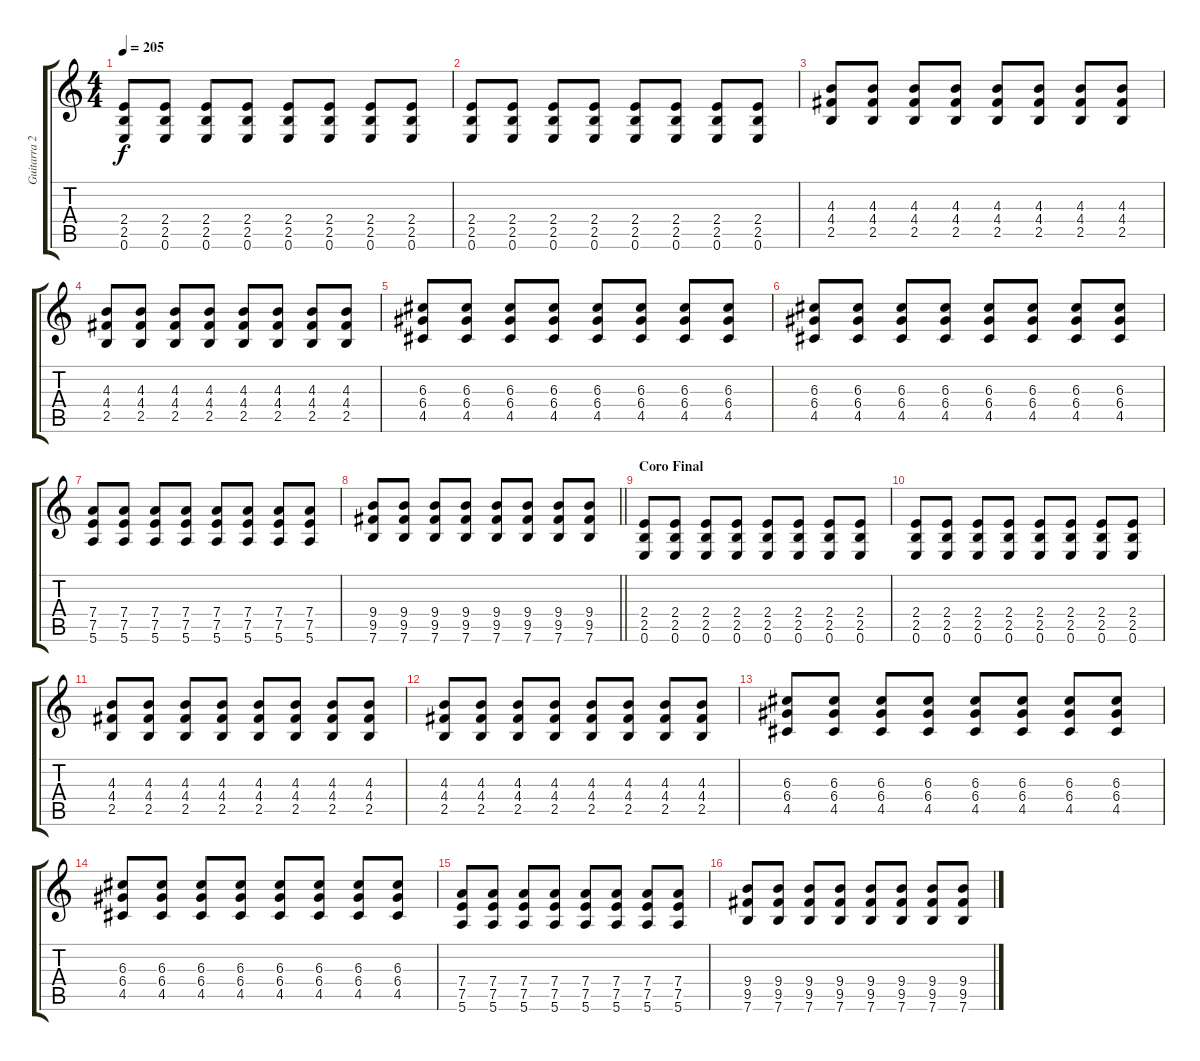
\track ("Guitarra 2" "Guitarra 2") {instrument distortionguitar}
\staff {score tabs}
\tuning (E4 B3 G3 D3 A2 E2) {hide}
\ts (4 4)
\tempo 205
\clef g2
\ks c
(2.4 2.5 0.6).8{dy f} (2.4 2.5 0.6).8 (2.4 2.5 0.6).8 (2.4 2.5 0.6).8 (2.4 2.5 0.6).8 (2.4 2.5 0.6).8 (2.4 2.5 0.6).8 (2.4 2.5 0.6).8 |
(2.4 2.5 0.6).8 (2.4 2.5 0.6).8 (2.4 2.5 0.6).8 (2.4 2.5 0.6).8 (2.4 2.5 0.6).8 (2.4 2.5 0.6).8 (2.4 2.5 0.6).8 (2.4 2.5 0.6).8 |
(4.3 4.4 2.5).8 (4.3 4.4 2.5).8 (4.3 4.4 2.5).8 (4.3 4.4 2.5).8 (4.3 4.4 2.5).8 (4.3 4.4 2.5).8 (4.3 4.4 2.5).8 (4.3 4.4 2.5).8 |
(4.3 4.4 2.5).8 (4.3 4.4 2.5).8 (4.3 4.4 2.5).8 (4.3 4.4 2.5).8 (4.3 4.4 2.5).8 (4.3 4.4 2.5).8 (4.3 4.4 2.5).8 (4.3 4.4 2.5).8 |
(6.3 6.4 4.5).8 (6.3 6.4 4.5).8 (6.3 6.4 4.5).8 (6.3 6.4 4.5).8 (6.3 6.4 4.5).8 (6.3 6.4 4.5).8 (6.3 6.4 4.5).8 (6.3 6.4 4.5).8 |
(6.3 6.4 4.5).8 (6.3 6.4 4.5).8 (6.3 6.4 4.5).8 (6.3 6.4 4.5).8 (6.3 6.4 4.5).8 (6.3 6.4 4.5).8 (6.3 6.4 4.5).8 (6.3 6.4 4.5).8 |
(7.4 7.5 5.6).8 (7.4 7.5 5.6).8 (7.4 7.5 5.6).8 (7.4 7.5 5.6).8 (7.4 7.5 5.6).8 (7.4 7.5 5.6).8 (7.4 7.5 5.6).8 (7.4 7.5 5.6).8 |
\barLineRight lightlight
(9.4 9.5 7.6).8 (9.4 9.5 7.6).8 (9.4 9.5 7.6).8 (9.4 9.5 7.6).8 (9.4 9.5 7.6).8 (9.4 9.5 7.6).8 (9.4 9.5 7.6).8 (9.4 9.5 7.6).8 |
\section ("" "Coro Final")
(2.4 2.5 0.6).8 (2.4 2.5 0.6).8 (2.4 2.5 0.6).8 (2.4 2.5 0.6).8 (2.4 2.5 0.6).8 (2.4 2.5 0.6).8 (2.4 2.5 0.6).8 (2.4 2.5 0.6).8 |
(2.4 2.5 0.6).8 (2.4 2.5 0.6).8 (2.4 2.5 0.6).8 (2.4 2.5 0.6).8 (2.4 2.5 0.6).8 (2.4 2.5 0.6).8 (2.4 2.5 0.6).8 (2.4 2.5 0.6).8 |
(4.3 4.4 2.5).8 (4.3 4.4 2.5).8 (4.3 4.4 2.5).8 (4.3 4.4 2.5).8 (4.3 4.4 2.5).8 (4.3 4.4 2.5).8 (4.3 4.4 2.5).8 (4.3 4.4 2.5).8 |
(4.3 4.4 2.5).8 (4.3 4.4 2.5).8 (4.3 4.4 2.5).8 (4.3 4.4 2.5).8 (4.3 4.4 2.5).8 (4.3 4.4 2.5).8 (4.3 4.4 2.5).8 (4.3 4.4 2.5).8 |
(6.3 6.4 4.5).8 (6.3 6.4 4.5).8 (6.3 6.4 4.5).8 (6.3 6.4 4.5).8 (6.3 6.4 4.5).8 (6.3 6.4 4.5).8 (6.3 6.4 4.5).8 (6.3 6.4 4.5).8 |
(6.3 6.4 4.5).8 (6.3 6.4 4.5).8 (6.3 6.4 4.5).8 (6.3 6.4 4.5).8 (6.3 6.4 4.5).8 (6.3 6.4 4.5).8 (6.3 6.4 4.5).8 (6.3 6.4 4.5).8 |
(7.4 7.5 5.6).8 (7.4 7.5 5.6).8 (7.4 7.5 5.6).8 (7.4 7.5 5.6).8 (7.4 7.5 5.6).8 (7.4 7.5 5.6).8 (7.4 7.5 5.6).8 (7.4 7.5 5.6).8 |
(9.4 9.5 7.6).8 (9.4 9.5 7.6).8 (9.4 9.5 7.6).8 (9.4 9.5 7.6).8 (9.4 9.5 7.6).8 (9.4 9.5 7.6).8 (9.4 9.5 7.6).8 (9.4 9.5 7.6).8
